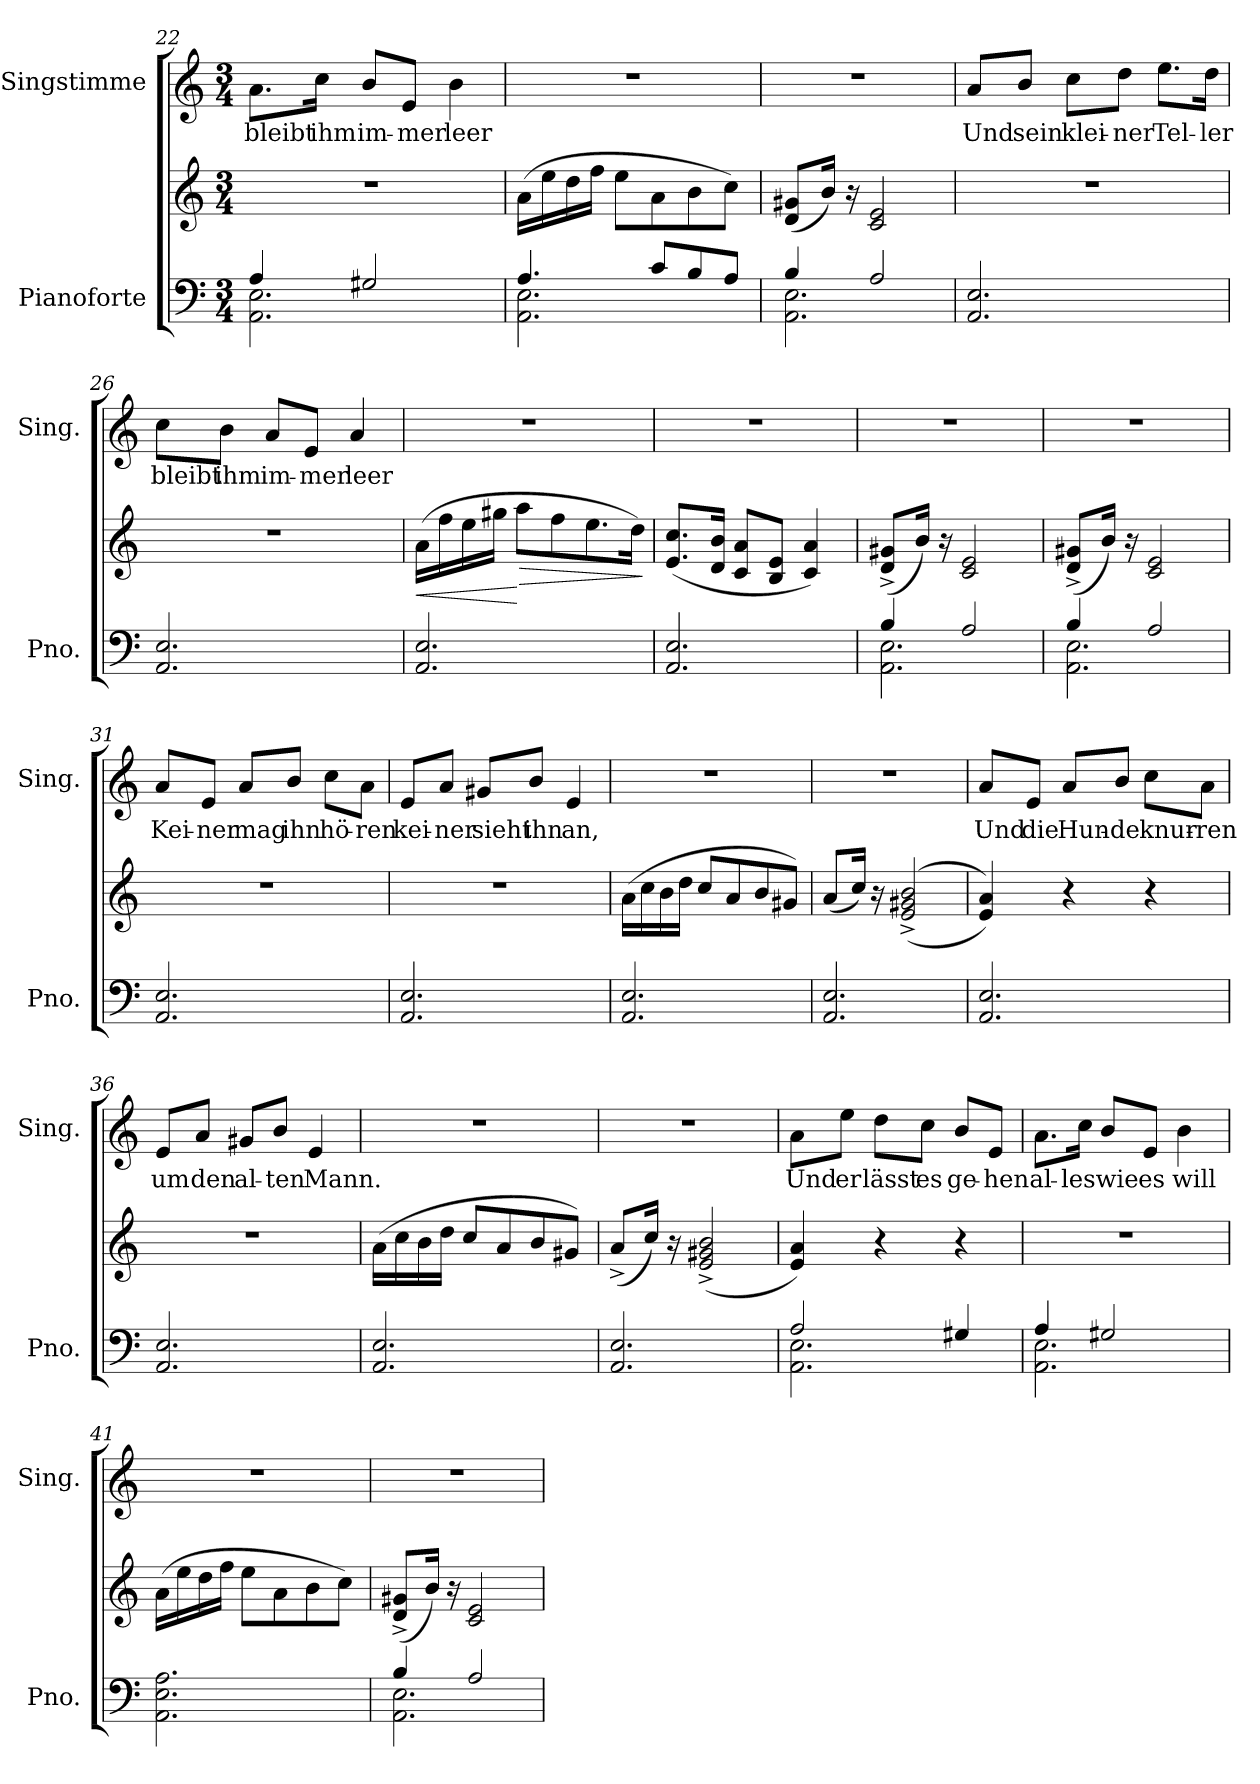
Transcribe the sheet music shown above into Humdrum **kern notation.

**kern	**kern	**dynam	**kern	**text
*part2	*part2	*part2	*part1	*part1
*staff3	*staff2	*staff2/3	*staff1	*staff1
*I"Pianoforte	*	*	*I"Singstimme	*
*I'Pno.	*	*	*I'Sing.	*
*clefF4	*clefG2	*	*clefG2	*
*k[]	*k[]	*	*k[]	*
*M3/4	*M3/4	*	*M3/4	*
=22	=22	=22	=22	=22
*^	*	*	*	*
!	!	!	!	!	!LO:LY:b
4A/	2.AA\ 2.E\	2.r	.	8.a\L	bleibt
!	!	!	!	!	!LO:LY:b
.	.	.	.	16cc\Jk	ihm
!	!	!	!	!	!LO:LY:b
2G#X/	.	.	.	8b/L	im-
!	!	!	!	!	!LO:LY:b
.	.	.	.	8e/J	-mer
!	!	!	!	!	!LO:LY:b
.	.	.	.	4b\	leer
=23	=23	=23	=23	=23	=23
*	*	*	*	*MM50	*
4.A/	2.AA\ 2.E\	(>16a\LL	.	2.r	.
.	.	16ee\	.	.	.
.	.	16dd\	.	.	.
.	.	16ff\JJ	.	.	.
.	.	8ee\L	.	.	.
8c/L	.	8a\	.	.	.
8B/	.	8b\	.	.	.
8A/J	.	8cc\J)	.	.	.
=24	=24	=24	=24	=24	=24
4B/	2.AA\ 2.E\	(<8d/ 8g#X/L	.	2.r	.
.	.	16b/Jk)	.	.	.
.	.	16r	.	.	.
2A/	.	2c/ 2e/	.	.	.
*v	*v	*	*	*	*
!!LO:LB:g=z
=25	=25	=25	=25	=25
*	*	*	*MM46	*
!	!	!	!	!LO:LY:b
2.AA/ 2.E/	2.r	.	8a/L	Und
!	!	!	!	!LO:LY:b
.	.	.	8b/J	sein
!	!	!	!	!LO:LY:b
.	.	.	8cc\L	klei-
!	!	!	!	!LO:LY:b
.	.	.	8dd\J	-ner
!	!	!	!	!LO:LY:b
.	.	.	8.ee\L	Tel-
!	!	!	!	!LO:LY:b
.	.	.	16dd\Jk	-ler
=26	=26	=26	=26	=26
!	!	!	!	!LO:LY:b
2.AA/ 2.E/	2.r	.	8cc\L	bleibt
!	!	!	!	!LO:LY:b
.	.	.	8b\J	ihm
!	!	!	!	!LO:LY:b
.	.	.	8a/L	im-
!	!	!	!	!LO:LY:b
.	.	.	8e/J	-mer
!	!	!	!	!LO:LY:b
.	.	.	4a/	leer
=27	=27	=27	=27	=27
*	*	*	*MM50	*
!	!	!LO:HP:b	!	!
2.AA/ 2.E/	(>16a\LL	<	2.r	.
.	16ff\	.	.	.
.	16ee\	.	.	.
.	16gg#X\JJ	.	.	.
!	!	!LO:HP:n=1:b	!	!
.	8aa\L	[ >	.	.
.	8ff\	.	.	.
.	8.ee\	.	.	.
.	16dd\Jk)	.	.	.
.	.	]	.	.
=28	=28	=28	=28	=28
2.AA/ 2.E/	(<8.e/ 8.cc/L	.	2.r	.
.	16d/ 16b/Jk	.	.	.
.	8c/ 8a/L	.	.	.
.	8B/ 8e/J	.	.	.
.	4c/ 4a/)	.	.	.
=29	=29	=29	=29	=29
*^	*	*	*	*
4B/	2.AA\ 2.E\	(<8d/^ 8g#X/^L	.	2.r	.
.	.	16b/Jk)	.	.	.
.	.	16r	.	.	.
2A/	.	2c/ 2e/	.	.	.
=30	=30	=30	=30	=30	=30
4B/	2.AA\ 2.E\	(<8d/^ 8g#X/^L	.	2.r	.
.	.	16b/Jk)	.	.	.
.	.	16r	.	.	.
2A/	.	2c/ 2e/	.	.	.
*v	*v	*	*	*	*
!!LO:LB:g=z
=31	=31	=31	=31	=31
*	*	*	*MM46	*
!	!	!	!	!LO:LY:b
2.AA/ 2.E/	2.r	.	8a/L	Kei-
!	!	!	!	!LO:LY:b
.	.	.	8e/J	-ner
!	!	!	!	!LO:LY:b
.	.	.	8a/L	mag
!	!	!	!	!LO:LY:b
.	.	.	8b/J	ihn
!	!	!	!	!LO:LY:b
.	.	.	8cc\L	hö-
!	!	!	!	!LO:LY:b
.	.	.	8a\J	-ren
=32	=32	=32	=32	=32
!	!	!	!	!LO:LY:b
2.AA/ 2.E/	2.r	.	8e/L	kei-
!	!	!	!	!LO:LY:b
.	.	.	8a/J	-ner
!	!	!	!	!LO:LY:b
.	.	.	8g#X/L	sieht
!	!	!	!	!LO:LY:b
.	.	.	8b/J	ihn
!	!	!	!	!LO:LY:b
.	.	.	4e/	an,
=33	=33	=33	=33	=33
*	*	*	*MM50	*
2.AA/ 2.E/	(>16a\LL	.	2.r	.
.	16cc\	.	.	.
.	16b\	.	.	.
.	16dd\JJ	.	.	.
.	8cc/L	.	.	.
.	8a/	.	.	.
.	8b/	.	.	.
.	8g#X/J)	.	.	.
=34	=34	=34	=34	=34
2.AA/ 2.E/	(<8a/L	.	2.r	.
.	16cc/Jk)	.	.	.
.	16r	.	.	.
.	(>(<2e/^ 2g#X/^ 2b/^	.	.	.
=35	=35	=35	=35	=35
*	*	*	*MM46	*
!	!	!	!	!LO:LY:b
2.AA/ 2.E/	4e/ 4a/))	.	8a/L	Und
!	!	!	!	!LO:LY:b
.	.	.	8e/J	die
!	!	!	!	!LO:LY:b
.	4r	.	8a/L	Hun-
!	!	!	!	!LO:LY:b
.	.	.	8b/J	-de
!	!	!	!	!LO:LY:b
.	4r	.	8cc\L	knur-
!	!	!	!	!LO:LY:b
.	.	.	8a\J	-ren
!!LO:LB:g=z
=36	=36	=36	=36	=36
!	!	!	!	!LO:LY:b
2.AA/ 2.E/	2.r	.	8e/L	um
!	!	!	!	!LO:LY:b
.	.	.	8a/J	den
!	!	!	!	!LO:LY:b
.	.	.	8g#X/L	al-
!	!	!	!	!LO:LY:b
.	.	.	8b/J	-ten
!	!	!	!	!LO:LY:b
.	.	.	4e/	Mann.
=37	=37	=37	=37	=37
*	*	*	*MM50	*
2.AA/ 2.E/	(>16a\LL	.	2.r	.
.	16cc\	.	.	.
.	16b\	.	.	.
.	16dd\JJ	.	.	.
.	8cc/L	.	.	.
.	8a/	.	.	.
.	8b/	.	.	.
.	8g#X/J)	.	.	.
=38	=38	=38	=38	=38
2.AA/ 2.E/	(<8a^/L	.	2.r	.
.	16cc/Jk)	.	.	.
.	16r	.	.	.
.	(<2e/^ 2g#X/^ 2b/^	.	.	.
=39	=39	=39	=39	=39
*	*	*	*MM46	*
*^	*	*	*	*
!	!	!	!	!	!LO:LY:b
2A/	2.AA\ 2.E\	4e/ 4a/)	.	8a\L	Und
!	!	!	!	!	!LO:LY:b
.	.	.	.	8ee\J	er
!	!	!	!	!	!LO:LY:b
.	.	4r	.	8dd\L	lässt
!	!	!	!	!	!LO:LY:b
.	.	.	.	8cc\J	es
!	!	!	!	!	!LO:LY:b
4G#X/	.	4r	.	8b/L	ge-
!	!	!	!	!	!LO:LY:b
.	.	.	.	8e/J	-hen
=40	=40	=40	=40	=40	=40
!	!	!	!	!	!LO:LY:b
4A/	2.AA\ 2.E\	2.r	.	8.a\L	-al-
!	!	!	!	!	!LO:LY:b
.	.	.	.	16cc\Jk	-les
!	!	!	!	!	!LO:LY:b
2G#X/	.	.	.	8b/L	wie
!	!	!	!	!	!LO:LY:b
.	.	.	.	8e/J	es
!	!	!	!	!	!LO:LY:b
.	.	.	.	4b\	will
*v	*v	*	*	*	*
!!LO:PB:g=z
=41	=41	=41	=41	=41
*	*	*	*MM50	*
2.AA\ 2.E\ 2.A\	(>16a\LL	.	2.r	.
.	16ee\	.	.	.
.	16dd\	.	.	.
.	16ff\JJ	.	.	.
.	8ee\L	.	.	.
.	8a\	.	.	.
.	8b\	.	.	.
.	8cc\J)	.	.	.
=42	=42	=42	=42	=42
*^	*	*	*	*
4B/	2.AA\ 2.E\	(<8d/^ 8g#X/^L	.	2.r	.
.	.	16b/Jk)	.	.	.
.	.	16r	.	.	.
2A/	.	2c/ 2e/	.	.	.
*v	*v	*	*	*	*
=	=	=	=	=
*-	*-	*-	*-	*-
